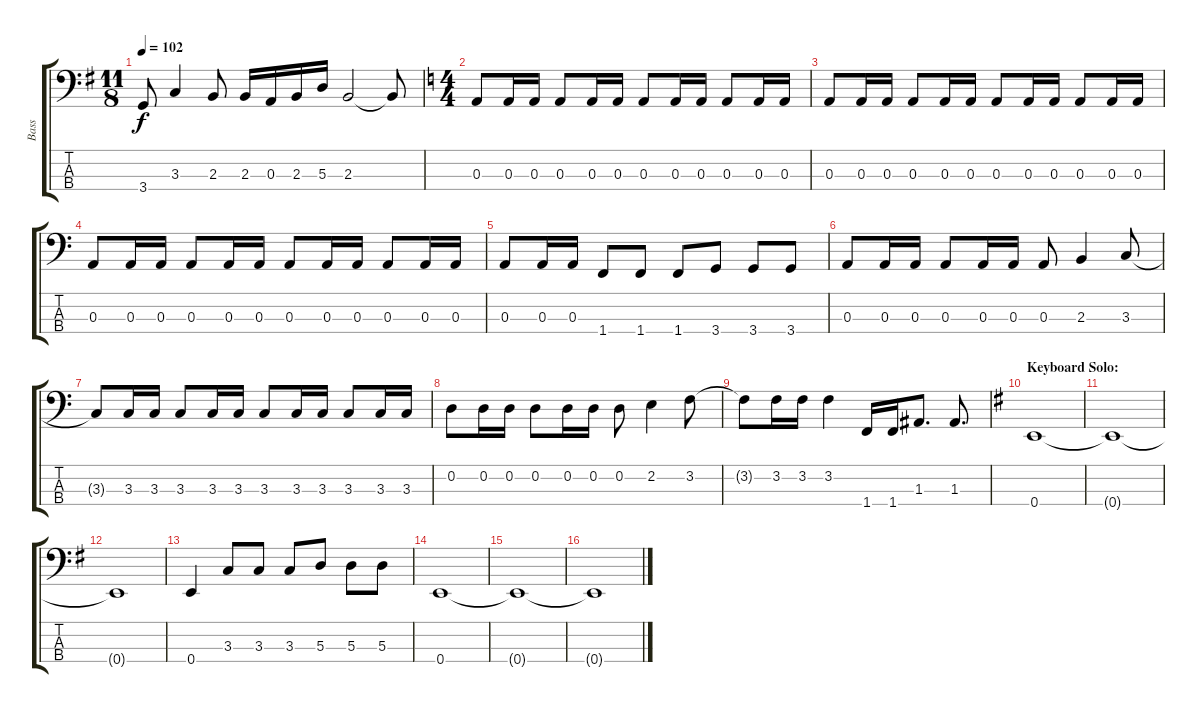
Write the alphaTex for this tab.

\track ("Bass" "Bass") {instrument electricbassfinger}
\staff {score tabs}
\tuning (G2 D2 A1 E1) {hide}
\ts (11 8)
\tempo 102
\clef f4
\ks eminor
3.4{t}.8{dy f} 3.3.4 2.3.8 2.3.16 0.3.16 2.3.16 5.3.16 2.3.2 2.3{t}.8 |
\ts (4 4)
\ks c
0.3.8 0.3.16 0.3.16 0.3.8 0.3.16 0.3.16 0.3.8 0.3.16 0.3.16 0.3.8 0.3.16 0.3.16 |
0.3.8 0.3.16 0.3.16 0.3.8 0.3.16 0.3.16 0.3.8 0.3.16 0.3.16 0.3.8 0.3.16 0.3.16 |
0.3.8 0.3.16 0.3.16 0.3.8 0.3.16 0.3.16 0.3.8 0.3.16 0.3.16 0.3.8 0.3.16 0.3.16 |
0.3.8 0.3.16 0.3.16 1.4.8 1.4.8 1.4.8 3.4.8 3.4.8 3.4.8 |
0.3.8 0.3.16 0.3.16 0.3.8 0.3.16 0.3.16 0.3.8 2.3.4 3.3.8 |
3.3{t}.8 3.3.16 3.3.16 3.3.8 3.3.16 3.3.16 3.3.8 3.3.16 3.3.16 3.3.8 3.3.16 3.3.16 |
0.2.8 0.2.16 0.2.16 0.2.8 0.2.16 0.2.16 0.2.8 2.2.4 3.2.8 |
3.2{t}.8 3.2.16 3.2.16 3.2.4 1.4.16 1.4.16 1.3.8{d} 1.3.8{d} |
\section ("" "Keyboard Solo:")
\ks eminor
0.4.1 |
0.4{t}.1 |
0.4{t}.1 |
0.4.4 3.3.8 3.3.8 3.3.8 5.3.8 5.3.8 5.3.8 |
0.4.1 |
0.4{t}.1 |
0.4{t}.1
